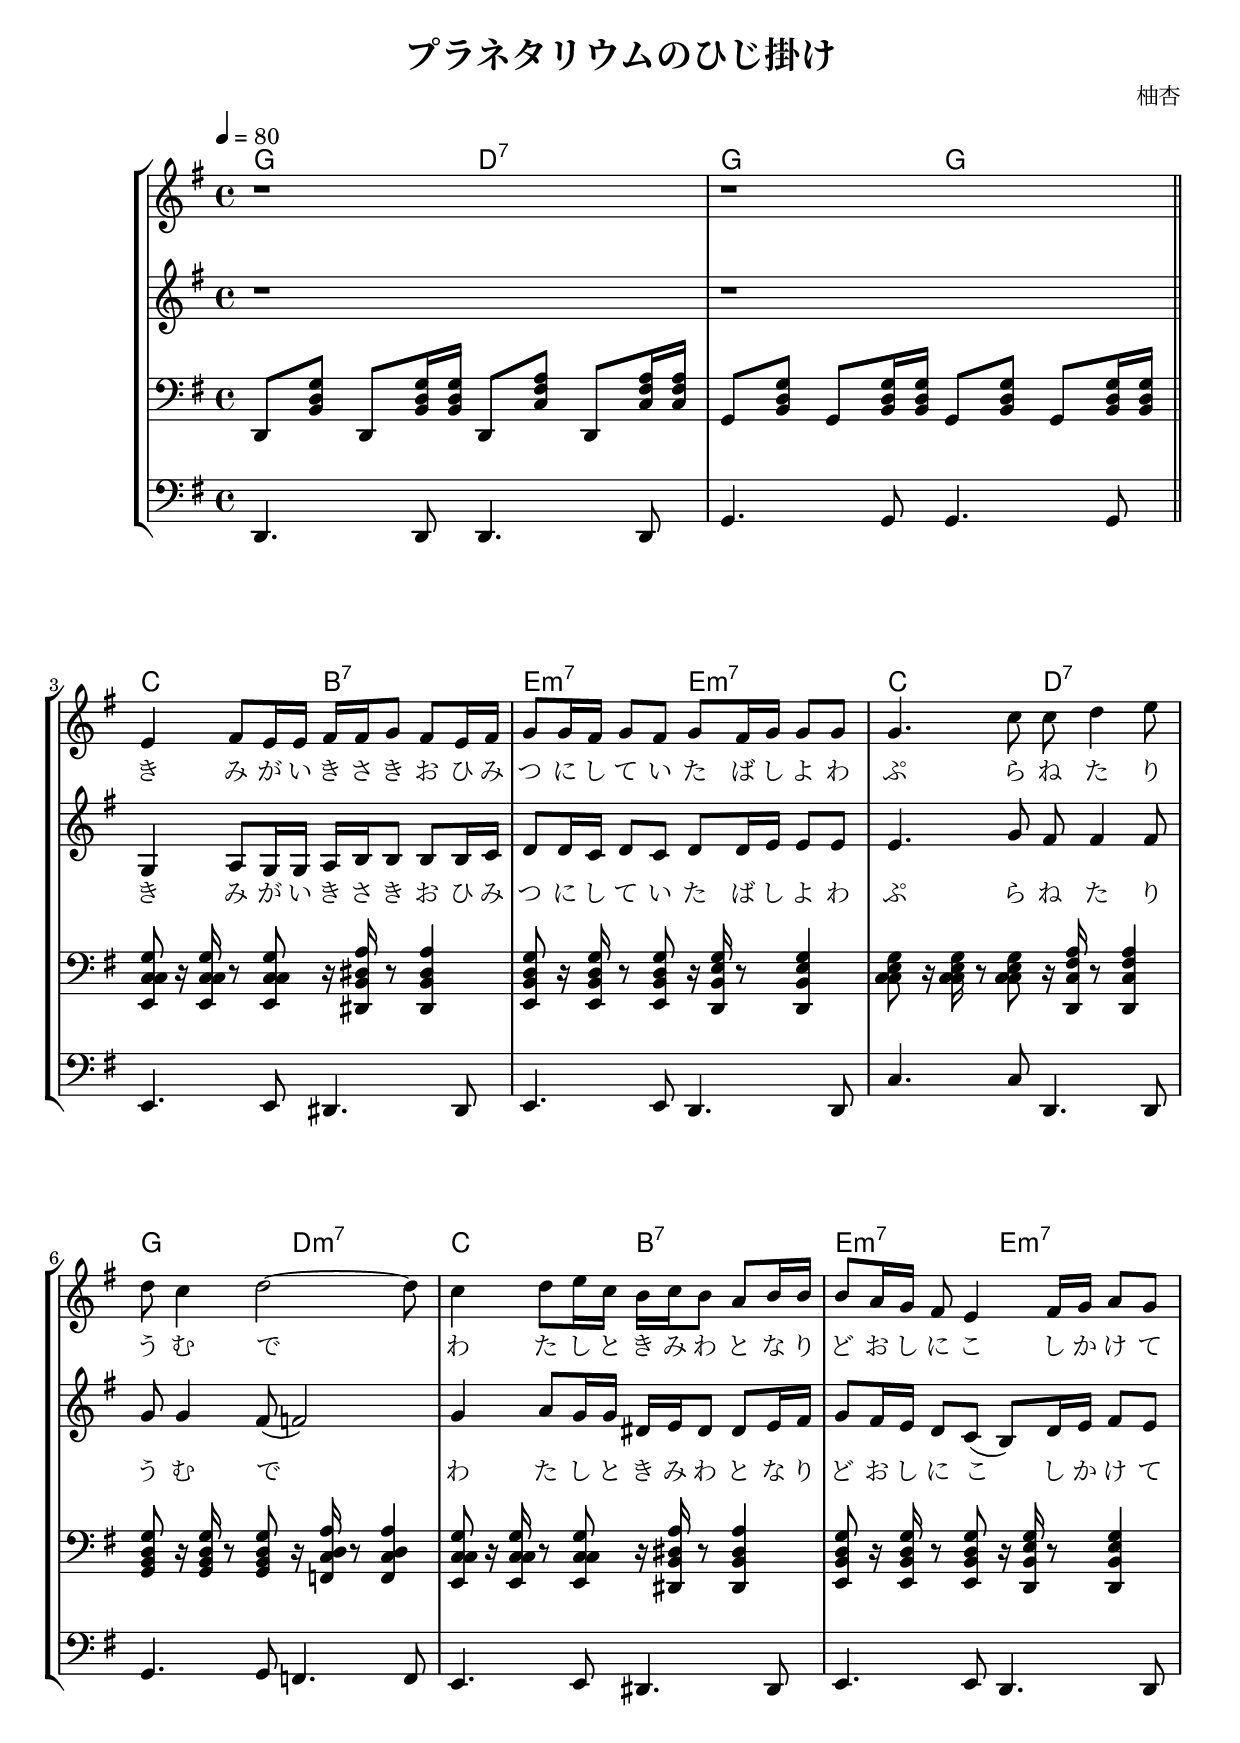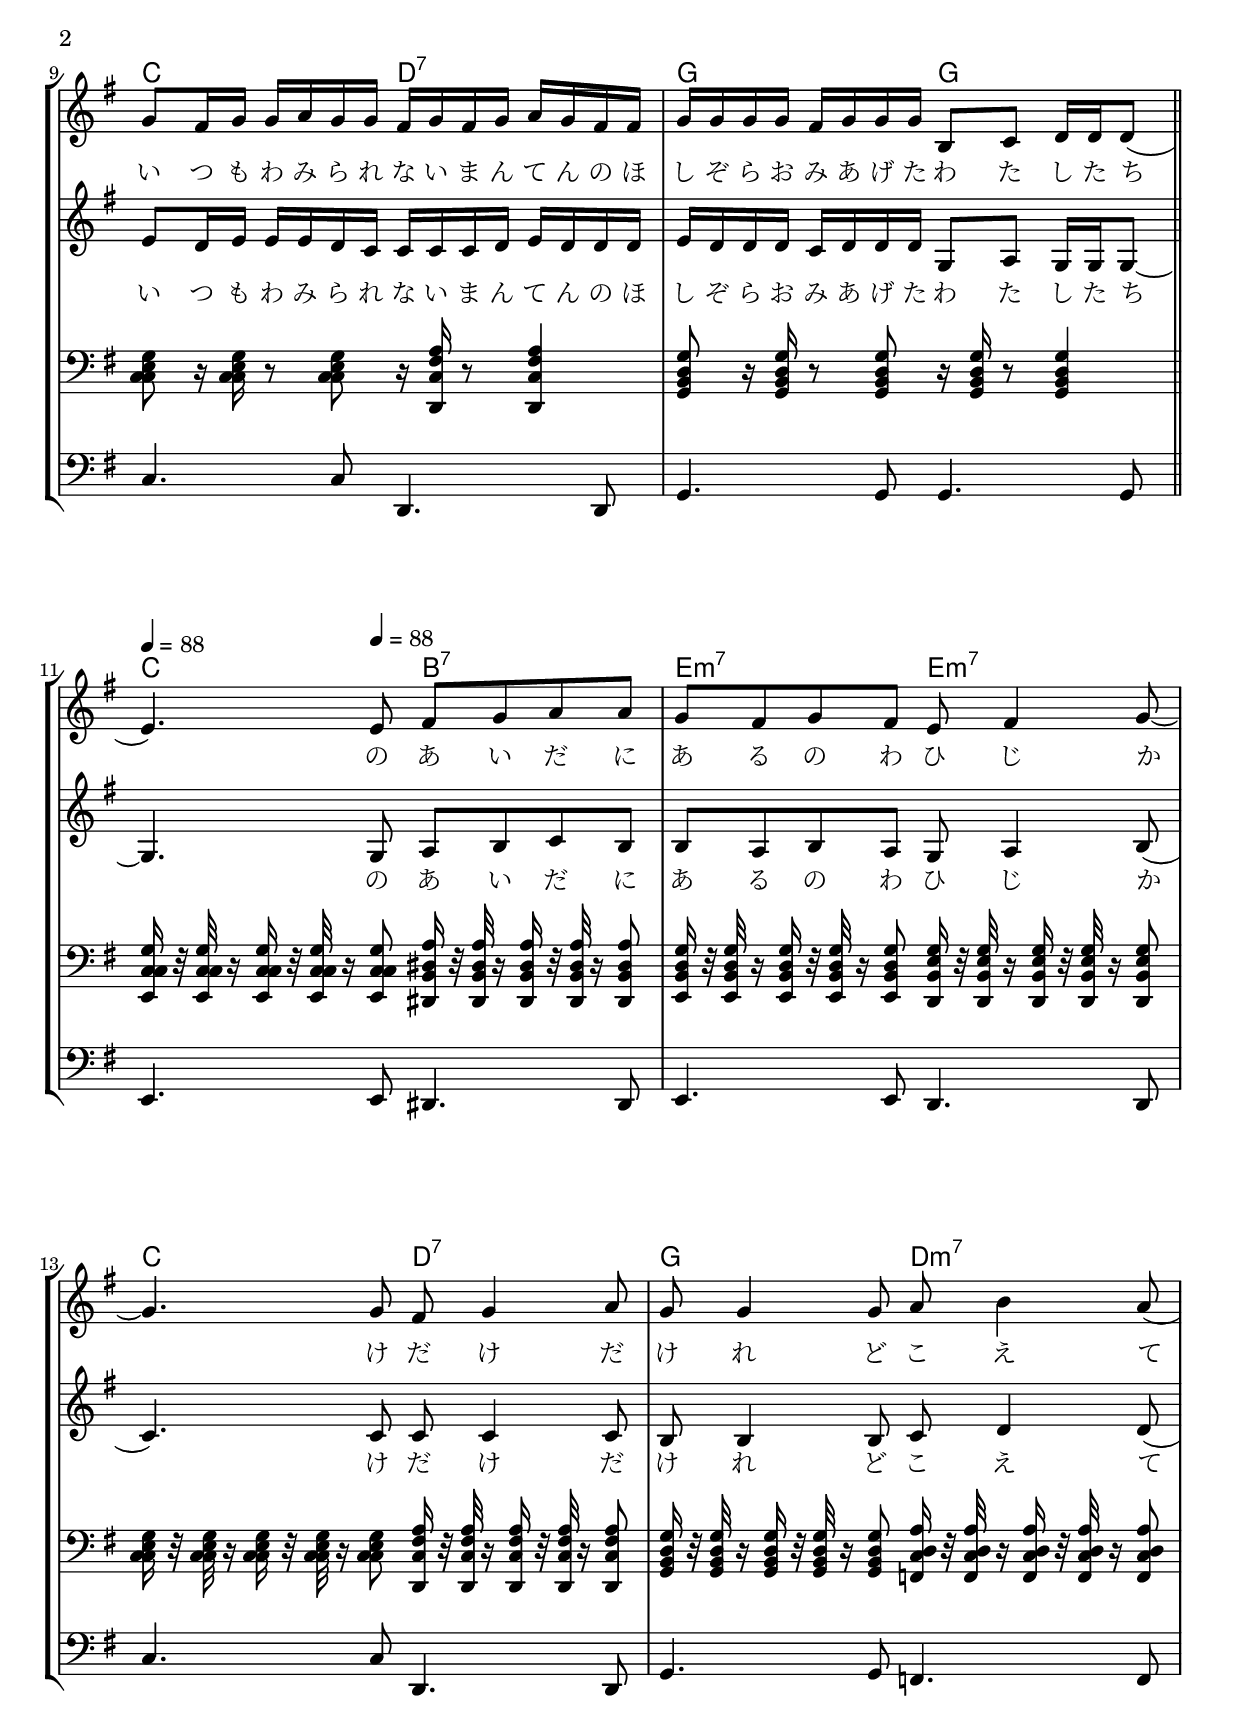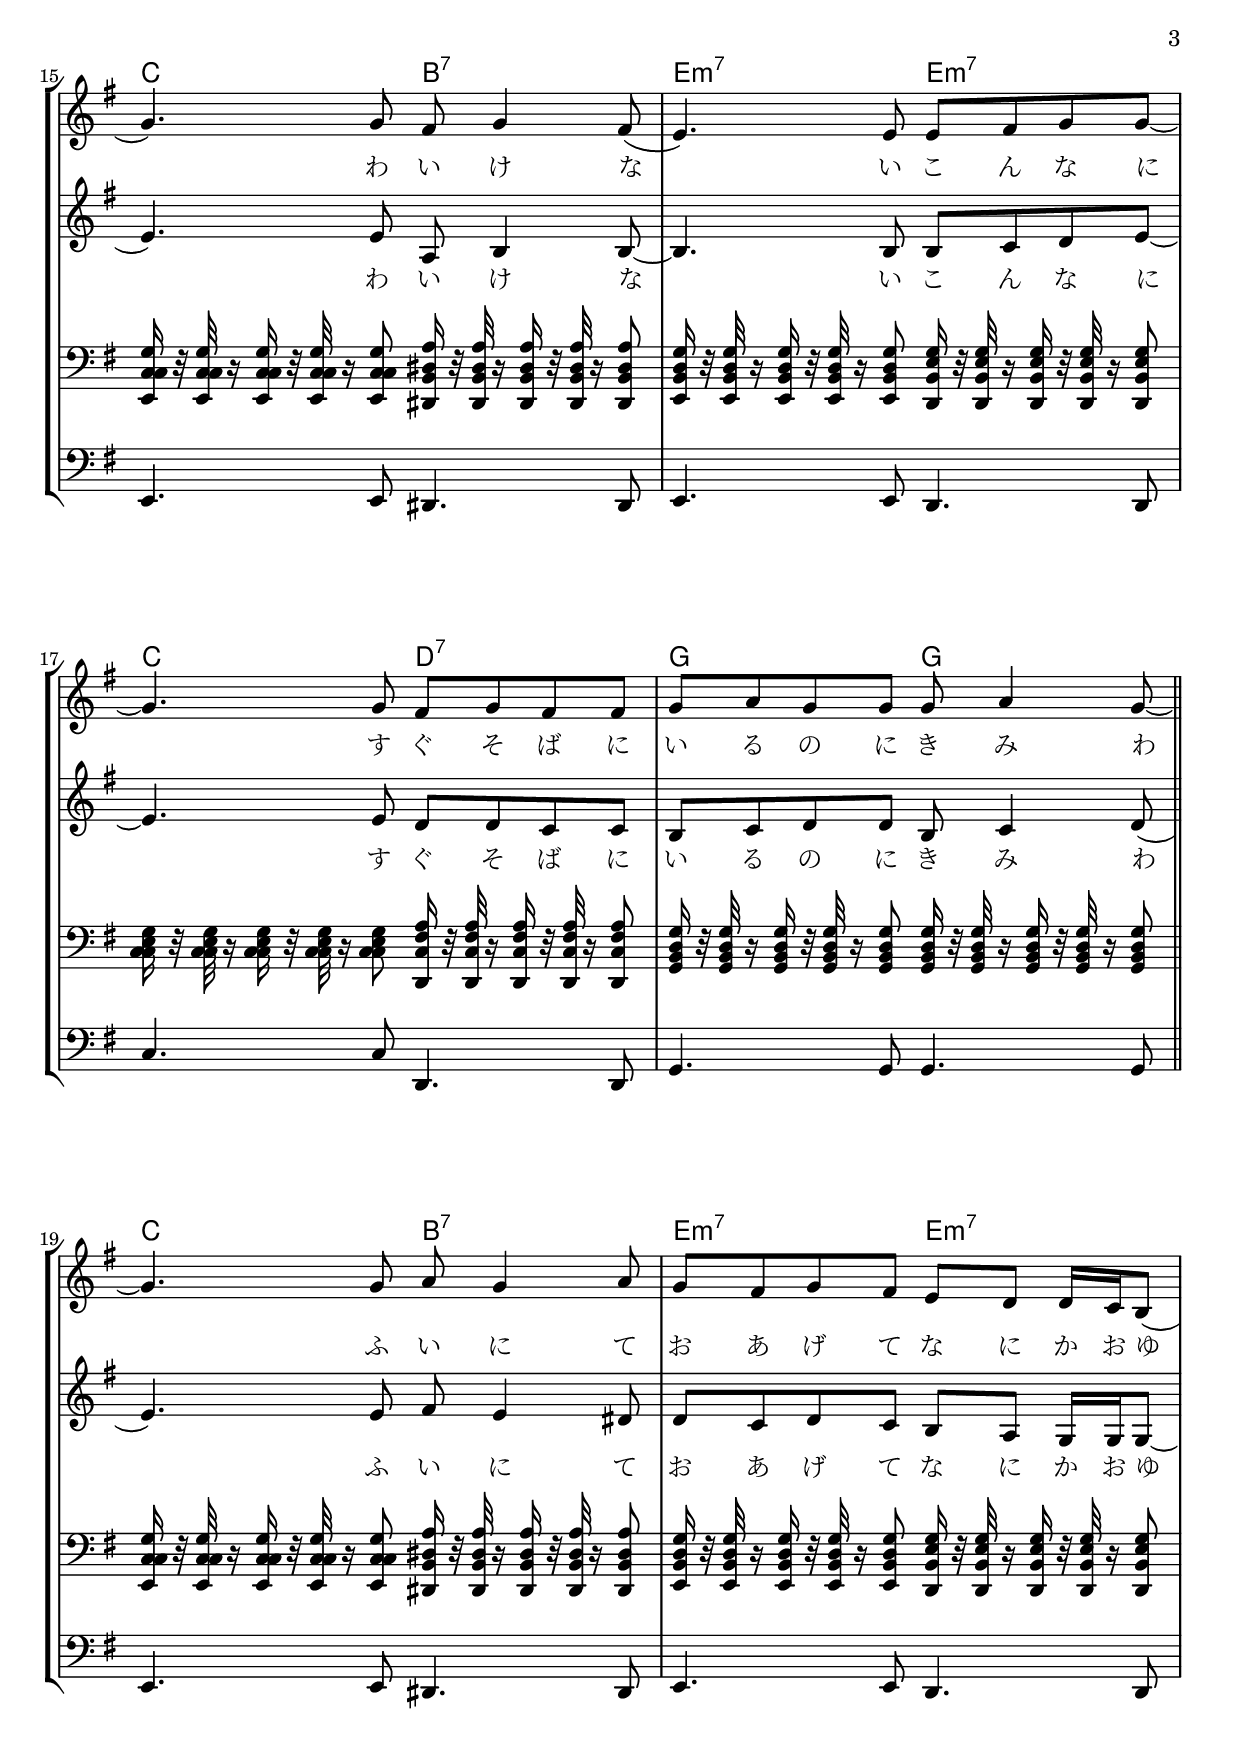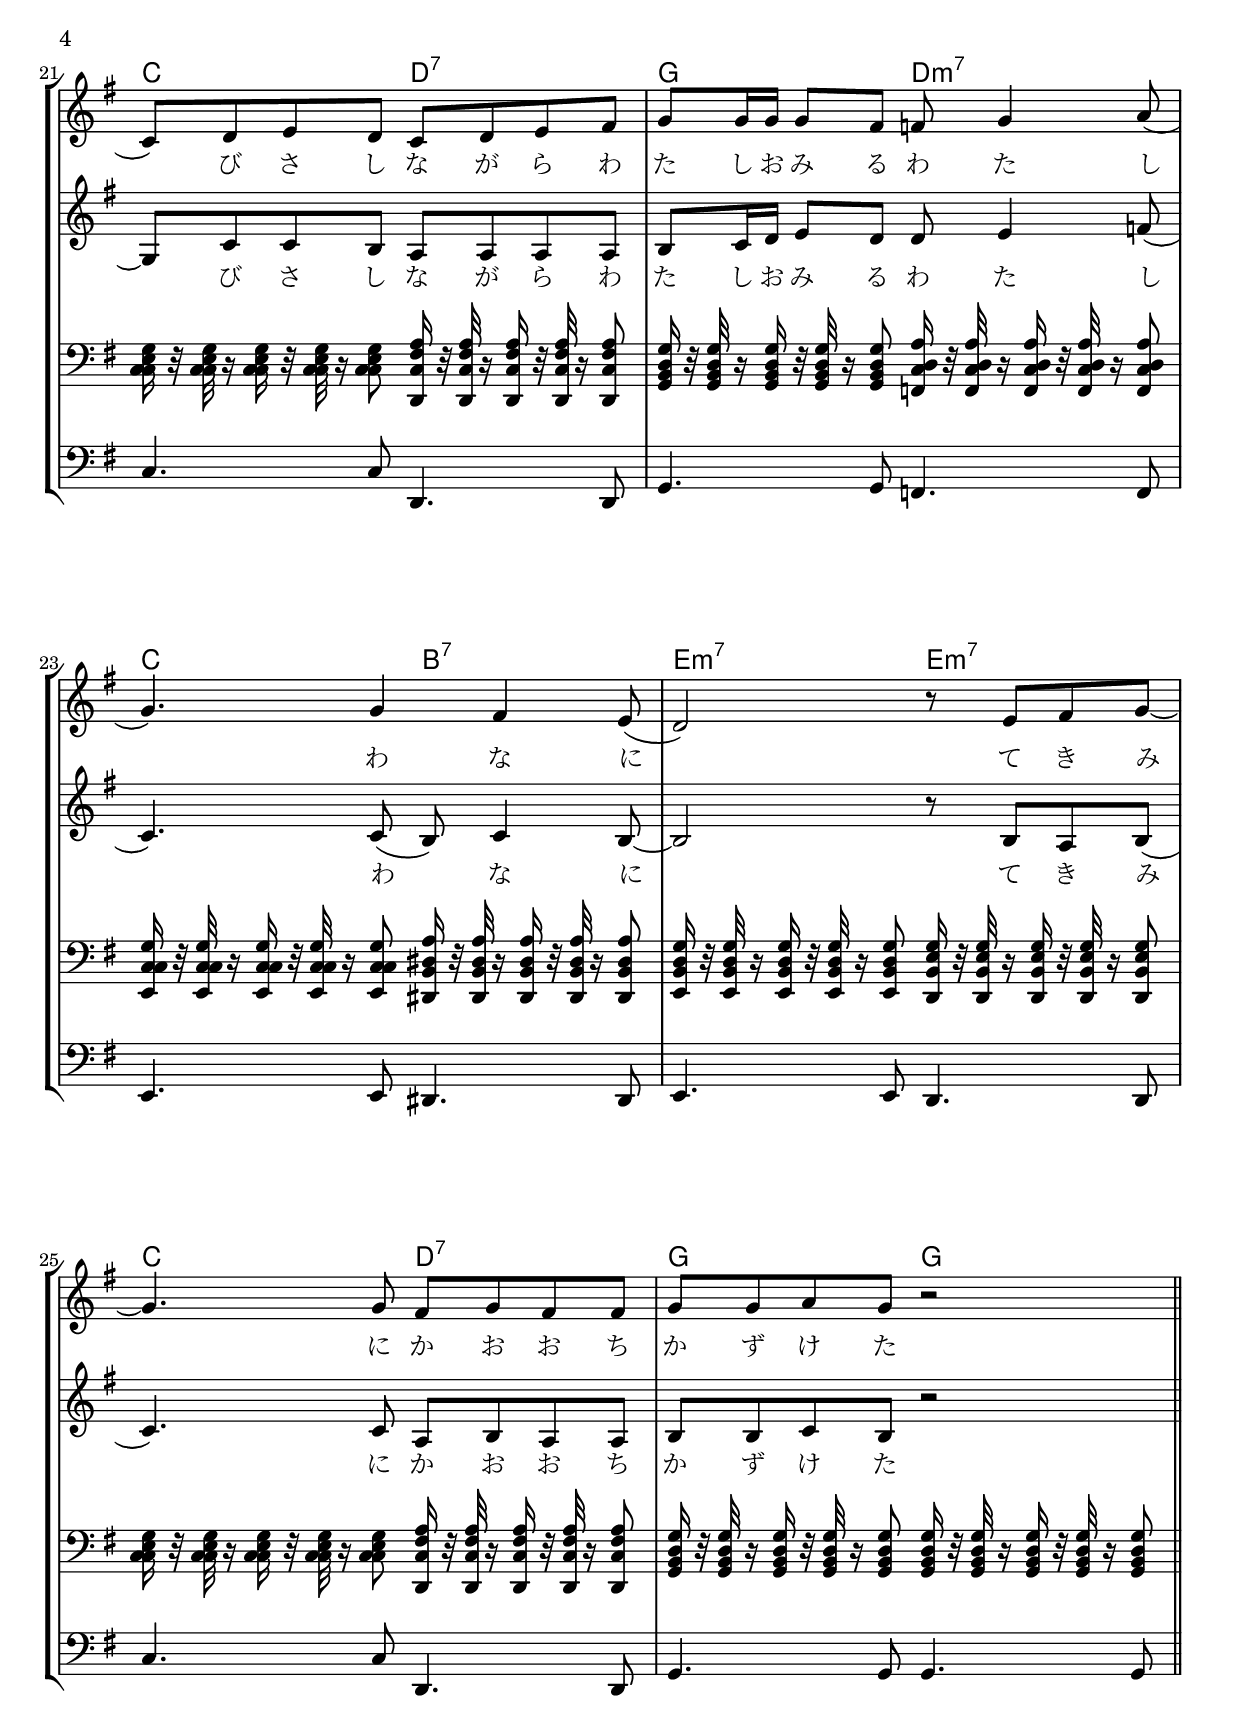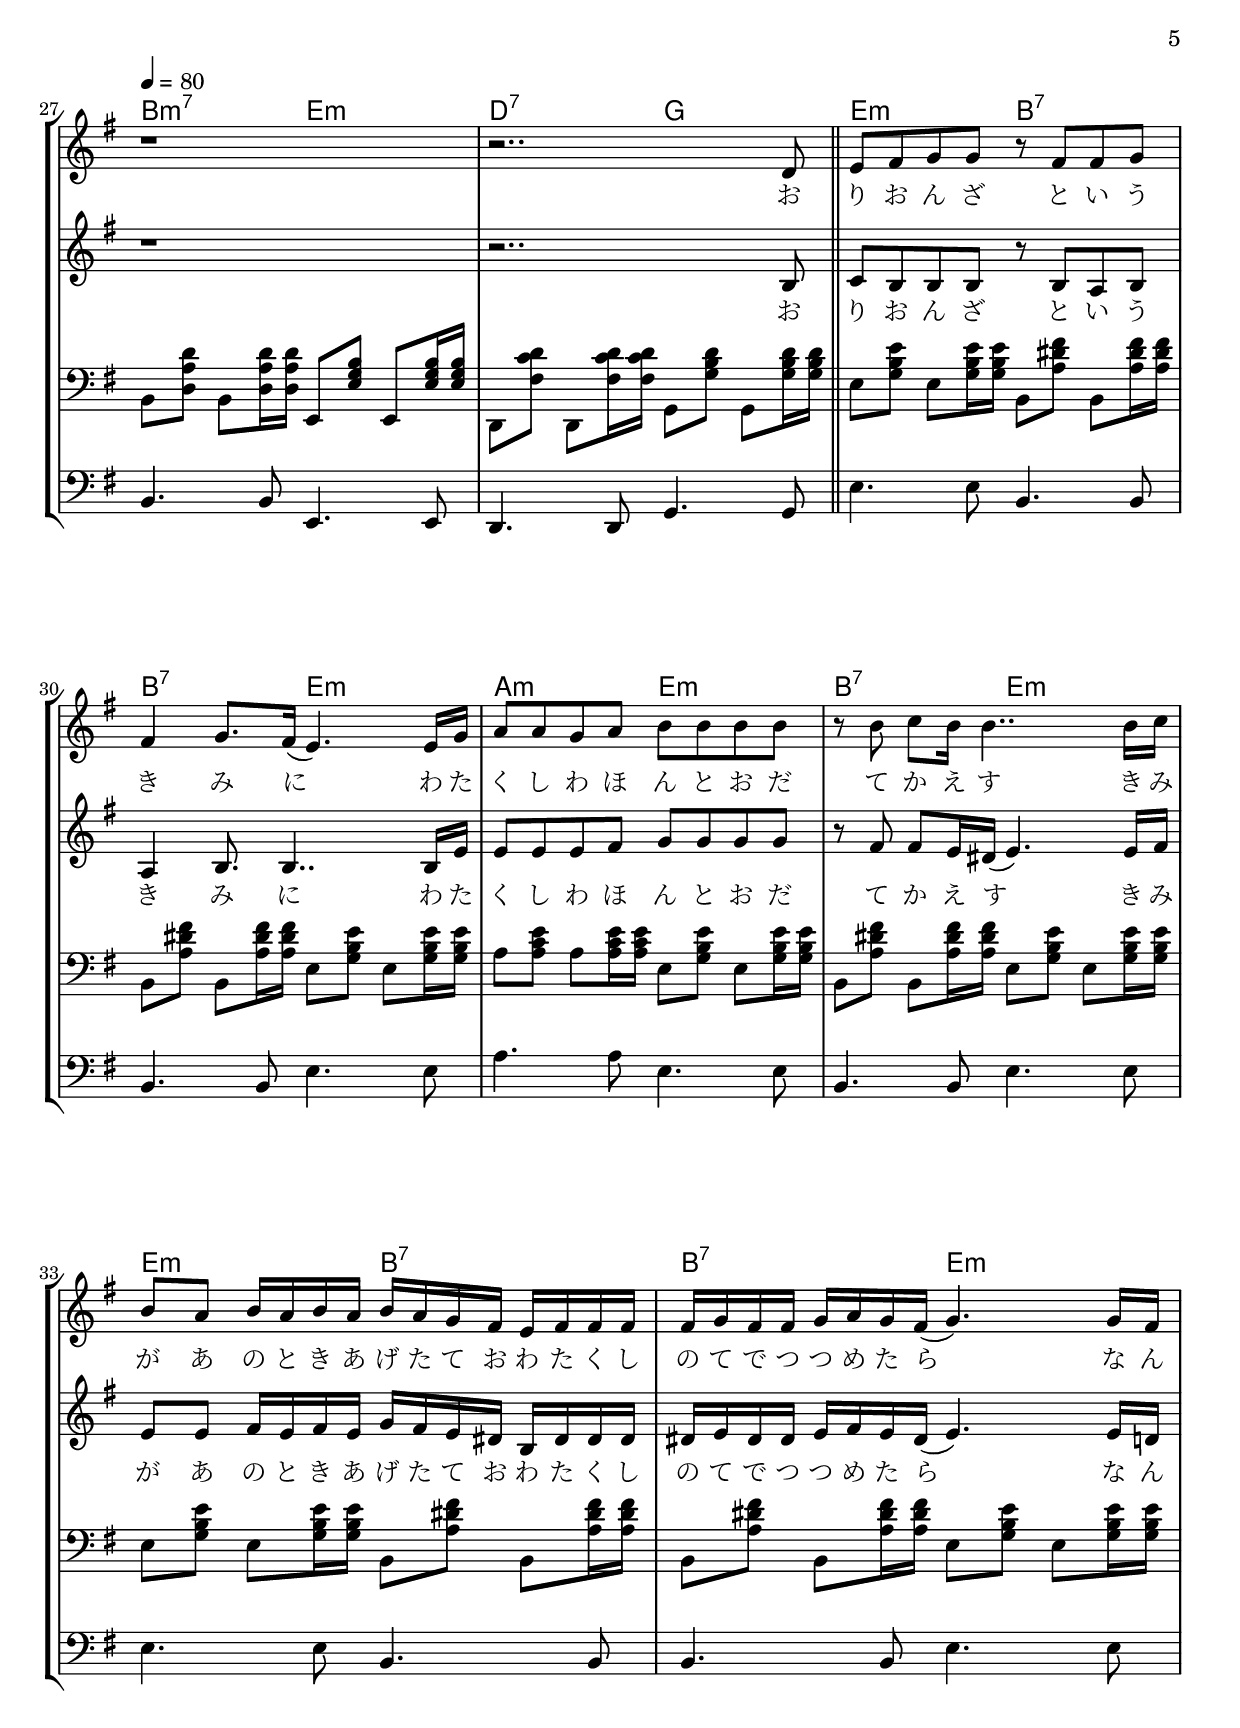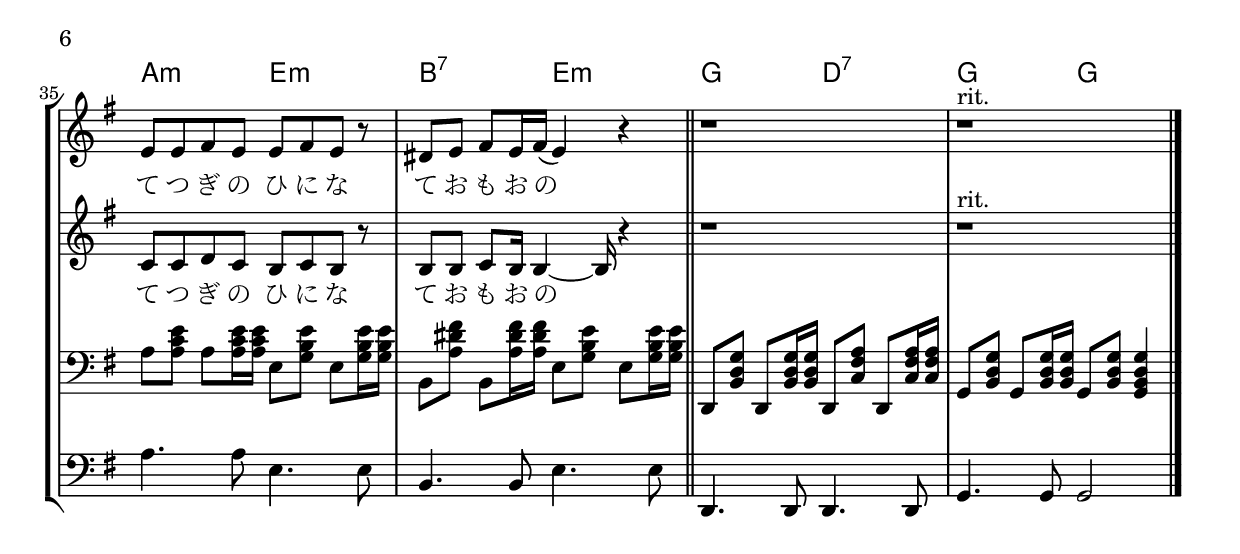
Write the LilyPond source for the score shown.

\version "2.12.1"

\header {
	title = \markup {プラネタリウムのひじ掛け}
	composer = \markup \center-column {柚杏}
}

harmony = \chordmode {
	g2 d:7 g g 

	c b:7 e:min7 e:min7 c d:7 g d:min7 c b:7 e:min7 e:min7 c d:7 g g 

	c b:7 e:min7 e:min7 c d:7 g d:min7 c b:7 e:min7 e:min7 c d:7 g g 

	c b:7 e:min7 e:min7 c d:7 g d:min7 c b:7 e:min7 e:min7 c d:7 g g 

	b:min7 e:m d:7 g 

	e:m b:7 b:7 e:m a:m e:m b:7 e:m e:m b:7 b:7 e:m a:m e:m b:7 e:m 

	g d:7 g g 
}

melody = {
	\key g \major
	\tempo 4 = 80
	r1 | r1   
	\set Staff.midiInstrument = #"fss0.42"
	e'4  fis'8  e'16  e'16  fis'16  fis'16  g'8  fis'8  e'16  fis'16 
	g'8  g'16  fis'16  g'8  fis'8  g'8  fis'16  g'16  g'8  g'8 
	g'4.  c''8  c''8  d''4  e''8 
	d''8  c''4  d''2~d''8 
	c''4  d''8  e''16  c''16  b'16  c''16  b'8  a'8  b'16  b'16 
	b'8  a'16  g'16  fis'8  e'4  fis'16  g'16  a'8  g'8 
	g'8  fis'16  g'16  g'16  a'16  g'16  g'16  fis'16  g'16  fis'16  g'16  a'16  g'16  fis'16  fis'16 
	g'16  g'16  g'16  g'16  fis'16  g'16  g'16  g'16  	\set Staff.midiInstrument = #"fss0.42"
	b8  c'8  d'16  d'16  d'8 
	(	\tempo 4 = 88
e'4.)  e'8  fis'8  g'8  a'8  a'8 
	g'8  fis'8  g'8  fis'8  e'8  fis'4  g'8~ 
	g'4.  g'8  fis'8  g'4  a'8 
	g'8  g'4  g'8  a'8  b'4  a'8 
	(g'4.)  g'8  fis'8  g'4  fis'8 
	(e'4.)  e'8  e'8  fis'8  g'8  g'8~ 
	g'4.  g'8  fis'8  g'8  fis'8  fis'8 
	g'8  a'8  g'8  g'8  	\set Staff.midiInstrument = #"fss0.42"
	g'8  a'4  g'8~ 
	g'4.  g'8  a'8  g'4  a'8 
	g'8  fis'8  g'8  fis'8  e'8  d'8  d'16  c'16  b8 
	(c'8)  d'8  e'8  d'8  c'8  d'8  e'8  fis'8 
	g'8  g'16  g'16  g'8  fis'8  f'8  g'4  a'8 
	(g'4.)  g'4  fis'4  e'8 
	(d'2)  r8  e'8  fis'8  g'8~ 
	g'4.  g'8  fis'8  g'8  fis'8  fis'8 
	g'8  g'8  a'8  g'8  	r2 	\tempo 4 = 80
	r1 | r2.. 
	\set Staff.midiInstrument = #"fss0.42"
	d'8 
	e'8  fis'8  g'8  g'8  r8  fis'8  fis'8  g'8 
	fis'4  g'8.  fis'16  (e'4.)  e'16  g'16 
	a'8  a'8  g'8  a'8  b'8  b'8  b'8  b'8 
	r8  b'8  c''8  b'16  b'4..  b'16  c''16 
	b'8  a'8  b'16  a'16  b'16  a'16  b'16  a'16  g'16  fis'16  e'16  fis'16  fis'16  fis'16 
	fis'16  g'16  fis'16  fis'16  g'16  a'16  g'16  fis'16  (g'4.)  g'16  fis'16 
	e'8  e'8  fis'8  e'8  e'8  fis'8  e'8  r8 
	dis'8  e'8  fis'8  e'16  fis'16  (e'4)  	r4 	r1 | r1^"rit." \bar "|."
}

words = \lyricmode {
	
	き  み  が  い  き  さ  き  お  ひ  み  つ  に  し  て  い  た  ば  し  よ  わ  ぷ  ら  ね  た  り  う  む  で  わ  た  し  と  き  み  わ  と  な  り  ど  お  し  に  こ  し  か  け  て  い  つ  も  わ  み  ら  れ  な  い  ま  ん  て  ん  の  ほ  し  ぞ  ら  お  み  あ  げ  た  
	わ  た  し  た  ち  の  あ  い  だ  に  あ  る  の  わ  ひ  じ  か  け  だ  け  だ  け  れ  ど  こ  え  て  わ  い  け  な  い  こ  ん  な  に  す  ぐ  そ  ば  に  い  る  の  に  
	き  み  わ  ふ  い  に  て  お  あ  げ  て  な  に  か  お  ゆ  び  さ  し  な  が  ら  わ  た  し  お  み  る  わ  た  し  わ  な  に  て  き  み  に  か  お  お  ち  か  ず  け  た  
	
	お  り  お  ん  ざ  と  い  う  き  み  に  わ  た  く  し  わ  ほ  ん  と  お  だ  て  か  え  す  き  み  が  あ  の  と  き  あ  げ  た  て  お  わ  た  く  し  の  て  で  つ  つ  め  た  ら  な  ん  て  つ  ぎ  の  ひ  に  な  て  お  も  お  の  
	
}

secondmelody = {
	\key g \major
	\tempo 4 = 80
	r1 | r1   
	\set Staff.midiInstrument = #"mmi0.38"
	g4  a8  g16  g16  a16  b16  b8  b8  b16  c'16 
	d'8  d'16  c'16  d'8  c'8  d'8  d'16  e'16  e'8  e'8 
	e'4.  g'8  fis'8  fis'4  fis'8 
	g'8  g'4  fis'8  (f'2) 
	g'4  a'8  g'16  g'16  dis'16  e'16  dis'8  dis'8  e'16  fis'16 
	g'8  fis'16  e'16  d'8  c'8  (b8)  d'16  e'16  fis'8  e'8 
	e'8  d'16  e'16  e'16  e'16  d'16  c'16  c'16  c'16  c'16  d'16  e'16  d'16  d'16  d'16 
	e'16  d'16  d'16  d'16  c'16  d'16  d'16  d'16  	\set Staff.midiInstrument = #"mmi0.38"
	g8  a8  g16  g16  g8~ 
	g4.  	\tempo 4 = 88
g8  a8  b8  c'8  b8 
	b8  a8  b8  a8  g8  a4  b8 
	(c'4.)  c'8  c'8  c'4  c'8 
	b8  b4  b8  c'8  d'4  d'8 
	(e'4.)  e'8  a8  b4  b8~ 
	b4.  b8  b8  c'8  d'8  e'8~ 
	e'4.  e'8  d'8  d'8  c'8  c'8 
	b8  c'8  d'8  d'8  	\set Staff.midiInstrument = #"mmi0.38"
	b8  c'4  d'8 
	(e'4.)  e'8  fis'8  e'4  dis'8 
	d'8  c'8  d'8  c'8  b8  a8  g16  g16  g8~ 
	g8  c'8  c'8  b8  a8  a8  a8  a8 
	b8  c'16  d'16  e'8  d'8  d'8  e'4  f'8 
	(c'4.)  c'8  (b8)  c'4  b8~ 
	b2  r8  b8  a8  b8 
	(c'4.)  c'8  a8  b8  a8  a8 
	b8  b8  c'8  b8  	r2 	\tempo 4 = 80
	r1 | r2.. 
	\set Staff.midiInstrument = #"mmi0.38"
	b8 
	c'8  b8  b8  b8  r8  b8  a8  b8 
	a4  b8.  b4..  b16  e'16 
	e'8  e'8  e'8  fis'8  g'8  g'8  g'8  g'8 
	r8  fis'8  fis'8  e'16  dis'16  (e'4.)  e'16  fis'16 
	e'8  e'8  fis'16  e'16  fis'16  e'16  g'16  fis'16  e'16  dis'16  b16  dis'16  dis'16  dis'16 
	dis'16  e'16  dis'16  dis'16  e'16  fis'16  e'16  dis'16  (e'4.)  e'16  d'16 
	c'8  c'8  d'8  c'8  b8  c'8  b8  r8 
	b8  b8  c'8  b16  b4~b16  	r4 	r1 | r1^"rit." \bar "|."
}

secondwords = \lyricmode {
	
	き  み  が  い  き  さ  き  お  ひ  み  つ  に  し  て  い  た  ば  し  よ  わ  ぷ  ら  ね  た  り  う  む  で  わ  た  し  と  き  み  わ  と  な  り  ど  お  し  に  こ  し  か  け  て  い  つ  も  わ  み  ら  れ  な  い  ま  ん  て  ん  の  ほ  し  ぞ  ら  お  み  あ  げ  た  
	わ  た  し  た  ち  の  あ  い  だ  に  あ  る  の  わ  ひ  じ  か  け  だ  け  だ  け  れ  ど  こ  え  て  わ  い  け  な  い  こ  ん  な  に  す  ぐ  そ  ば  に  い  る  の  に  
	き  み  わ  ふ  い  に  て  お  あ  げ  て  な  に  か  お  ゆ  び  さ  し  な  が  ら  わ  た  し  お  み  る  わ  た  し  わ  な  に  て  き  み  に  か  お  お  ち  か  ず  け  た  
	
	お  り  お  ん  ざ  と  い  う  き  み  に  わ  た  く  し  わ  ほ  ん  と  お  だ  て  か  え  す  き  み  が  あ  の  と  き  あ  げ  た  て  お  わ  た  く  し  の  て  で  つ  つ  め  た  ら  な  ん  て  つ  ぎ  の  ひ  に  な  て  お  も  お  の  
	
}

tempochange = {
	\tempo 4 = 80
	r1 | r1 \bar "||"
	\tempo 4 = 80
	r1 | r1 | r1 | r1 | r1 | r1 | r1 | r1 \bar "||"
	\tempo 4 = 88
	r1 | r1 | r1 | r1 | r1 | r1 | r1 | r1 \bar "||"
	\tempo 4 = 88
	r1 | r1 | r1 | r1 | r1 | r1 | r1 | r1 \bar "||"
	\tempo 4 = 80
	r1 | r1 \bar "||"
	\tempo 4 = 80
	r1 | r1 | r1 | r1 | r1 | r1 | r1 | r1 \bar "||"
	\tempo 4 = 80
	r1 | \tempo 4 = 60 r2 \tempo 4 = 53 r2 \bar "|."
}

mainacc = {
	\clef bass
	\set Staff.midiInstrument = #"Acoustic grand"
	\key g \major
	\tempo 4 = 80
	d,8 <b, d g> d, <b, d g>16 <b, d g>
	d,8 <c fis a> d, <c fis a>16 <c fis a>
	g,8 <b, d g> g, <b, d g>16 <b, d g>
	g,8 <b, d g> g, <b, d g>16 <b, d g>
	\bar "||"

	\set Staff.midiInstrument = #"Acoustic grand"
	<e, c c g>8 r16 <e, c c g>16 r8     <e, c c g>8
	r16 <dis, b, dis a>16 r8     <dis, b, dis a>4
	<e, b, d g>8 r16 <e, b, d g>16 r8     <e, b, d g>8
	r16 <d, b, e g>16 r8     <d, b, e g>4
	<c c e g>8 r16 <c c e g>16 r8     <c c e g>8
	r16 <d, c fis a>16 r8     <d, c fis a>4
	<g, b, d g>8 r16 <g, b, d g>16 r8     <g, b, d g>8
	r16 <f, c d a>16 r8     <f, c d a>4
	<e, c c g>8 r16 <e, c c g>16 r8     <e, c c g>8
	r16 <dis, b, dis a>16 r8     <dis, b, dis a>4
	<e, b, d g>8 r16 <e, b, d g>16 r8     <e, b, d g>8
	r16 <d, b, e g>16 r8     <d, b, e g>4
	<c c e g>8 r16 <c c e g>16 r8     <c c e g>8
	r16 <d, c fis a>16 r8     <d, c fis a>4
	<g, b, d g>8 r16 <g, b, d g>16 r8     <g, b, d g>8
	r16 <g, b, d g>16 r8     <g, b, d g>4
	\bar "||"

	\set Staff.midiInstrument = #"Acoustic grand"
	\tempo 4 = 88
	<e, c c g>16 r32 <e, c c g>32 r16     <e, c c g>16 r32 <e, c c g>32 r16     <e, c c g>8
	<dis, b, dis a>16 r32 <dis, b, dis a>32 r16     <dis, b, dis a>16 r32 <dis, b, dis a>32 r16     <dis, b, dis a>8
	<e, b, d g>16 r32 <e, b, d g>32 r16     <e, b, d g>16 r32 <e, b, d g>32 r16     <e, b, d g>8
	<d, b, e g>16 r32 <d, b, e g>32 r16     <d, b, e g>16 r32 <d, b, e g>32 r16     <d, b, e g>8
	<c c e g>16 r32 <c c e g>32 r16     <c c e g>16 r32 <c c e g>32 r16     <c c e g>8
	<d, c fis a>16 r32 <d, c fis a>32 r16     <d, c fis a>16 r32 <d, c fis a>32 r16     <d, c fis a>8
	<g, b, d g>16 r32 <g, b, d g>32 r16     <g, b, d g>16 r32 <g, b, d g>32 r16     <g, b, d g>8
	<f, c d a>16 r32 <f, c d a>32 r16     <f, c d a>16 r32 <f, c d a>32 r16     <f, c d a>8
	<e, c c g>16 r32 <e, c c g>32 r16     <e, c c g>16 r32 <e, c c g>32 r16     <e, c c g>8
	<dis, b, dis a>16 r32 <dis, b, dis a>32 r16     <dis, b, dis a>16 r32 <dis, b, dis a>32 r16     <dis, b, dis a>8
	<e, b, d g>16 r32 <e, b, d g>32 r16     <e, b, d g>16 r32 <e, b, d g>32 r16     <e, b, d g>8
	<d, b, e g>16 r32 <d, b, e g>32 r16     <d, b, e g>16 r32 <d, b, e g>32 r16     <d, b, e g>8
	<c c e g>16 r32 <c c e g>32 r16     <c c e g>16 r32 <c c e g>32 r16     <c c e g>8
	<d, c fis a>16 r32 <d, c fis a>32 r16     <d, c fis a>16 r32 <d, c fis a>32 r16     <d, c fis a>8
	<g, b, d g>16 r32 <g, b, d g>32 r16     <g, b, d g>16 r32 <g, b, d g>32 r16     <g, b, d g>8
	<g, b, d g>16 r32 <g, b, d g>32 r16     <g, b, d g>16 r32 <g, b, d g>32 r16     <g, b, d g>8
	\bar "||"

	\set Staff.midiInstrument = #"Acoustic grand"
	<e, c c g>16 r32 <e, c c g>32 r16     <e, c c g>16 r32 <e, c c g>32 r16     <e, c c g>8
	<dis, b, dis a>16 r32 <dis, b, dis a>32 r16     <dis, b, dis a>16 r32 <dis, b, dis a>32 r16     <dis, b, dis a>8
	<e, b, d g>16 r32 <e, b, d g>32 r16     <e, b, d g>16 r32 <e, b, d g>32 r16     <e, b, d g>8
	<d, b, e g>16 r32 <d, b, e g>32 r16     <d, b, e g>16 r32 <d, b, e g>32 r16     <d, b, e g>8
	<c c e g>16 r32 <c c e g>32 r16     <c c e g>16 r32 <c c e g>32 r16     <c c e g>8
	<d, c fis a>16 r32 <d, c fis a>32 r16     <d, c fis a>16 r32 <d, c fis a>32 r16     <d, c fis a>8
	<g, b, d g>16 r32 <g, b, d g>32 r16     <g, b, d g>16 r32 <g, b, d g>32 r16     <g, b, d g>8
	<f, c d a>16 r32 <f, c d a>32 r16     <f, c d a>16 r32 <f, c d a>32 r16     <f, c d a>8
	<e, c c g>16 r32 <e, c c g>32 r16     <e, c c g>16 r32 <e, c c g>32 r16     <e, c c g>8
	<dis, b, dis a>16 r32 <dis, b, dis a>32 r16     <dis, b, dis a>16 r32 <dis, b, dis a>32 r16     <dis, b, dis a>8
	<e, b, d g>16 r32 <e, b, d g>32 r16     <e, b, d g>16 r32 <e, b, d g>32 r16     <e, b, d g>8
	<d, b, e g>16 r32 <d, b, e g>32 r16     <d, b, e g>16 r32 <d, b, e g>32 r16     <d, b, e g>8
	<c c e g>16 r32 <c c e g>32 r16     <c c e g>16 r32 <c c e g>32 r16     <c c e g>8
	<d, c fis a>16 r32 <d, c fis a>32 r16     <d, c fis a>16 r32 <d, c fis a>32 r16     <d, c fis a>8
	<g, b, d g>16 r32 <g, b, d g>32 r16     <g, b, d g>16 r32 <g, b, d g>32 r16     <g, b, d g>8
	<g, b, d g>16 r32 <g, b, d g>32 r16     <g, b, d g>16 r32 <g, b, d g>32 r16     <g, b, d g>8
	\bar "||"

	\set Staff.midiInstrument = #"Music box"
	\tempo 4 = 80
	b,8 <d a d'> b, <d a d'>16 <d a d'>
	e,8 <e g b> e, <e g b>16 <e g b>
	d,8 <fis c' d'> d, <fis c' d'>16 <fis c' d'>
	g,8 <g b d'> g, <g b d'>16 <g b d'>
	\bar "||"

	\set Staff.midiInstrument = #"Bright Acoustic"
	e8 <g b e'> e <g b e'>16 <g b e'>
	b,8 <a dis' fis'> b, <a dis' fis'>16 <a dis' fis'>
	b,8 <a dis' fis'> b, <a dis' fis'>16 <a dis' fis'>
	e8 <g b e'> e <g b e'>16 <g b e'>
	a8 <a c' e'> a <a c' e'>16 <a c' e'>
	e8 <g b e'> e <g b e'>16 <g b e'>
	b,8 <a dis' fis'> b, <a dis' fis'>16 <a dis' fis'>
	e8 <g b e'> e <g b e'>16 <g b e'>
	e8 <g b e'> e <g b e'>16 <g b e'>
	b,8 <a dis' fis'> b, <a dis' fis'>16 <a dis' fis'>
	b,8 <a dis' fis'> b, <a dis' fis'>16 <a dis' fis'>
	e8 <g b e'> e <g b e'>16 <g b e'>
	a8 <a c' e'> a <a c' e'>16 <a c' e'>
	e8 <g b e'> e <g b e'>16 <g b e'>
	b,8 <a dis' fis'> b, <a dis' fis'>16 <a dis' fis'>
	e8 <g b e'> e <g b e'>16 <g b e'>
	\bar "||"

	\set Staff.midiInstrument = #"Harmonica"
	d,8 <b, d g> d, <b, d g>16 <b, d g>
	d,8 <c fis a> d, <c fis a>16 <c fis a>
	g,8 <b, d g> g, <b, d g>16 <b, d g>
	g,8 <b, d g>8 <g, b, d g>4
	\bar "|."
}

subacc = {
	\clef bass
	\set Staff.midiInstrument = #"Cello"
	\key g \major
	\tempo 4 = 80
	d,4.d,8
	d,4.d,8
	g,4.g,8
	g,4.g,8
	\bar "||"

	\set Staff.midiInstrument = #"Cello"
	e,4.e,8
	dis,4.dis,8
	e,4.e,8
	d,4.d,8
	c4.c8
	d,4.d,8
	g,4.g,8
	f,4.f,8
	e,4.e,8
	dis,4.dis,8
	e,4.e,8
	d,4.d,8
	c4.c8
	d,4.d,8
	g,4.g,8
	g,4.g,8
	\bar "||"

	\set Staff.midiInstrument = #"Cello"
	\tempo 4 = 88
	e,4.e,8
	dis,4.dis,8
	e,4.e,8
	d,4.d,8
	c4.c8
	d,4.d,8
	g,4.g,8
	f,4.f,8
	e,4.e,8
	dis,4.dis,8
	e,4.e,8
	d,4.d,8
	c4.c8
	d,4.d,8
	g,4.g,8
	g,4.g,8
	\bar "||"

	\set Staff.midiInstrument = #"Cello"
	e,4.e,8
	dis,4.dis,8
	e,4.e,8
	d,4.d,8
	c4.c8
	d,4.d,8
	g,4.g,8
	f,4.f,8
	e,4.e,8
	dis,4.dis,8
	e,4.e,8
	d,4.d,8
	c4.c8
	d,4.d,8
	g,4.g,8
	g,4.g,8
	\bar "||"

	\set Staff.midiInstrument = #"Cello"
	\tempo 4 = 80
	b,4.b,8
	e,4.e,8
	d,4.d,8
	g,4.g,8
	\bar "||"

	\set Staff.midiInstrument = #"Cello"
	e4.e8
	b,4.b,8
	b,4.b,8
	e4.e8
	a4.a8
	e4.e8
	b,4.b,8
	e4.e8
	e4.e8
	b,4.b,8
	b,4.b,8
	e4.e8
	a4.a8
	e4.e8
	b,4.b,8
	e4.e8
	\bar "||"

	\set Staff.midiInstrument = #"Cello"
	d,4.d,8
	d,4.d,8
	g,4.g,8
	g,2
	\bar "|."
}

percA = {
	\drummode {
	r1  |r2 r8 hho4 hho8  \bar "||"
	r1  |r1  |r1  |r1  |r1  |r1  |r1  |r2 r8 hho4 hho8  \bar "||"
	cymr4 cymr4 cymr4 cymr4  |cymr4 cymr8 cymr16 cymr16 cymr4 cymr4  |cymr4 cymr4 cymr4 cymr4  |cymr4 cymr2.  |cymr4 cymr4 cymr4 cymr4  |cymr4 cymr8 cymr16 cymr16 cymr4 cymr4  |cymr4 cymr4 cymr4 cymr4  |cymr4 cymr2.  \bar "||"
	\times 16/12{ hh8. hh8. hh8. hh8. } |\times 16/12{ hh8. hh8. hh8. hh8. } |\times 16/12{ hh8. hh8. hh8. hh8. } |\times 16/12{ hh8. hh8. hh8. hh8. } |\times 16/12{ hh8. hh8. hh8. hh8. } |\times 16/12{ hh8. hh8. hh8. hh8. } |\times 16/12{ hh8. hh8. hh8. hh8. } |\times 16/12{ r8. hh4 hh8 hh8. } \bar "||"
	\times 16/12{ cymr8. cymr8 cymr16 cymr8. cymr8 cymr16 } |\times 16/12{ cymr8. cymr8 cymr4. r16 } \bar "||"
	r8 cymr16 cymr16 cymr8 cymr16 cymr16 cymr8 cymr16 cymr16 cymr8 cymr8  |cymr8 cymr16 cymr16 cymr8 cymr16 cymr16 cymr8 cymr16 cymr16 cymr8 cymr8  |cymr8 cymr16 cymr16 cymr8 cymr16 cymr16 cymr8 cymr16 cymr16 cymr8 cymr16 cymr16  |cymr8 cymr16 cymr16 cymr8 cymr16 cymr16 cymr8 cymr16 cymr16 cymr8 cymr8  |r8 cymr16 cymr16 cymr8 cymr16 cymr16 cymr8 cymr16 cymr16 cymr8 cymr8  |cymr8 cymr16 cymr16 cymr8 cymr16 cymr16 cymr8 cymr16 cymr16 cymr8 cymr8  |cymr8 cymr16 cymr16 cymr8 cymr16 cymr16 cymr8 cymr16 cymr16 cymr8 cymr16 cymr16  |cymr8 cymr16 cymr16 cymr8 cymr16 cymr16 cymr8 cymr16 cymr16 cymr8 cymr8  \bar "||"
	r1  |r2 r8 hho4 hho8  \bar "|."
	}
}

percB = {
	\drummode {
	r4. hhp2 hhp8  |hhp4 hhp4 hhp4 hhp4  \bar "||"
	r4. hhp2 hhp8  |r4. hhp2 hhp8  |r4. hhp2 hhp8  |r4. hhp2 hhp8  |r4. hhp2 hhp8  |r4. hhp2 hhp8  |r4. hhp2 hhp8  |hhp4 hhp4 hhp4 hhp4  \bar "||"
	r2 sn2  |r2 sn2  |r2 sn2  |r8 sn8 sn2.  |r2 sn2  |r2 sn2  |r2 sn2  |r8 sn8 sn2.  \bar "||"
	\times 16/12{ r8. sn4. sn8. } |\times 16/12{ r8. sn4. sn8 sn16 } |\times 16/12{ r8. sn4. sn8. } |\times 16/12{ r8. sn4. sn8 sn16 } |\times 16/12{ r8. sn4. sn8. } |\times 16/12{ r8. sn4. sn8 sn16 } |\times 16/12{ r8. sn4. sn8. } |\times 16/12{ sn16 sn4 r16 sn8 sn4 } \bar "||"
	\times 16/12{ r2 r8 hhp8 } |\times 16/12{ r2. } \bar "||"
	r4 sn2 sn4  |r4 sn8 sn4. sn4  |r4 sn2 sn4  |r4 sn8 sn4. sn4  |r4 sn2 sn4  |r4 sn8 sn4. sn4  |r4 sn2 sn4  |r4 sn2 sn8 sn16 sn16  \bar "||"
	r4. hhp2 hhp8  |hhp4 hhp4 hhp4 hhp4  \bar "|."
	}
}

percC = {
	\drummode {
	hh4 hh4 hh4 hh4  |r4. hh2 r8  \bar "||"
	hh4 hh4 hh4 hh4  |hh4 hh4 hh4 hh4  |hh4 hh4 hh4 hh4  |hh4 hh4 hh4 hh4  |hh4 hh4 hh4 hh4  |hh4 hh4 hh4 hh4  |hh4 hh4 hh4 hh4  |r4. hh2 r8  \bar "||"
	bd2. r8 bd8  |bd2. r8 bd8  |bd2. r8 bd8  |bd4. bd8 bd4. bd8  |bd2. r8 bd8  |bd2. r8 bd8  |bd2. r8 bd8  |bd2 r8 bd4.  \bar "||"
	\times 16/12{ bd4 r16 bd16 bd4. } |\times 16/12{ bd4 r16 bd16 bd4. } |\times 16/12{ bd4 r16 bd16 bd4. } |\times 16/12{ bd4 r16 bd16 bd4. } |\times 16/12{ bd4 r16 bd16 bd4. } |\times 16/12{ bd4 r16 bd16 bd4. } |\times 16/12{ bd4 r16 bd16 bd4. } |\times 16/12{ r8 bd16 bd8 bd16 bd8 bd16 bd8 bd16 } \bar "||"
	\times 16/12{ bd4. bd4 r16 bd16 } |\times 16/12{ bd4 r16 bd16 bd4. } \bar "||"
	bd8. bd16 bd8. bd16 bd8. bd16 bd8. bd16  |bd8. bd16 bd8. bd16 bd8. bd16 bd4  |bd8. bd16 bd8. bd16 bd8. bd16 bd8. bd16  |bd8. bd16 bd8. bd16 bd8. bd16 bd4  |bd8. bd16 bd8. bd16 bd8. bd16 bd8. bd16  |bd8. bd16 bd8. bd16 bd8. bd16 bd4  |bd8. bd16 bd8. bd16 bd8. bd16 bd8. bd16  |bd8. bd16 bd8. bd16 bd8. bd16 bd8. bd16  \bar "||"
	hh4 hh4 hh4 hh4  |r4. hh2 r8  \bar "|."
	}
}

percD = {
	\drummode {
	bd2. r8 bd8  |bd8. bd4. r16 bd4 bd8  \bar "||"
	bd2. r8 bd8  |bd8. bd8. bd2 bd8  |bd2. r8 bd8  |bd8. bd8. bd2 bd8  |bd2. r8 bd8  |bd8. bd8. bd2 bd8  |bd2. r8 bd8  |bd8. bd4. r16 bd4 bd8  \bar "||"
	r1 |r1 |r1 |r2 r8 tommh8 tommh4  |r1 |r1 |r1 |r8. tommh8. tommh2 r8  \bar "||"
	\times 16/12{ r8 hhp8. hhp8. hhp8. hhp16 } |\times 16/12{ r8 hhp8. hhp8. hhp8. hhp16 } |\times 16/12{ r8 hhp8. hhp8. hhp8. hhp16 } |\times 16/12{ r8 hhp8. hhp8. hhp8. hhp16 } |\times 16/12{ r8 hhp8. hhp8. hhp8. hhp16 } |\times 16/12{ r8 hhp8. hhp8. hhp8. hhp16 } |\times 16/12{ r8 hhp8. hhp8. hhp8. hhp16 } |\times 16/12{ r4 r16 hhp4 r16 hhp8 } \bar "||"
	\times 16/12{ r2. } |\times 16/12{ rb2. } \bar "||"
	r1  |r2 r16 tommh4. r16  |r1  |r2 r16 tommh4. r16  |r1  |r2 r16 tommh4. r16  |r1  |r4. tommh2 r8  \bar "||"
	bd2. r8 bd8  |bd8. bd4. r16 bd4 bd8  \bar "|."
	}
}

percE = {
	\drummode {
	r1 | r1 \bar "||"
	r1 | r1 | r1 | r1 | r1 | r1 | r1 | r1 \bar "||"
	r1 |r1 |r1 |r2. r8 toml8  |r1 |r1 |r1 |r2. toml8 toml8  \bar "||"
	\times 16/12{ r2. } |r1 |r1 |r1 |\times 16/12{ r2. } |r1 |r1 |\times 16/12{ r2 r8. hho16 } \bar "||"
	r1 |\times 16/12{ r4. sn8 sn4 } \bar "||"
	r1  |r2. r8 toml8  |r1  |r2. r8 toml8  |r1  |r2. r8 toml8  |r1  |r2 r16 toml4. r16  \bar "||"
	r1 | r1 \bar "|."
	}
}

percF = {
	\drummode {
	r1 | r1 \bar "||"
	r1 | r1 | r1 | r1 | r1 | r1 | r1 | r1 \bar "||"
	r1 |r1 |r1 |r1 |r1 |r1 |r1 |hho1  \bar "||"
	r1 | r1 | r1 | r1 | r1 | r1 | r1 | r1 \bar "||"
	r1 |\times 16/12{ r2 r16 tommh16 tommh8 } \bar "||"
	cymc1  |r1 |r1 |r1 |cymc1  |r1 |r1 |r1 \bar "||"
	r1 | r1 \bar "|."
	}
}

percG = {
	\drummode {
	r1 | r1 \bar "||"
	r1 | r1 | r1 | r1 | r1 | r1 | r1 | r1 \bar "||"
	r1 | r1 | r1 | r1 | r1 | r1 | r1 | r1 \bar "||"
	r1 | r1 | r1 | r1 | r1 | r1 | r1 | r1 \bar "||"
	r1 |\times 16/12{ r2 r8. toml16 } \bar "||"
	r1 | r1 | r1 | r1 | r1 | r1 | r1 | r1 \bar "||"
	r1 | r1 \bar "|."
	}
}

\score {
	<<
		\new StaffGroup <<
			\new ChordNames {\harmony}
			\new Voice = "melody" {\melody}
			\new Lyrics \lyricsto "melody" \words
			\new Voice = "secondmelody" {\secondmelody}
			\new Lyrics \lyricsto "secondmelody" \secondwords
			\new Staff = "mainacc" {\mainacc}
			\new Staff = "subacc" {\subacc}
		>>
	>>
	\layout { }
}
